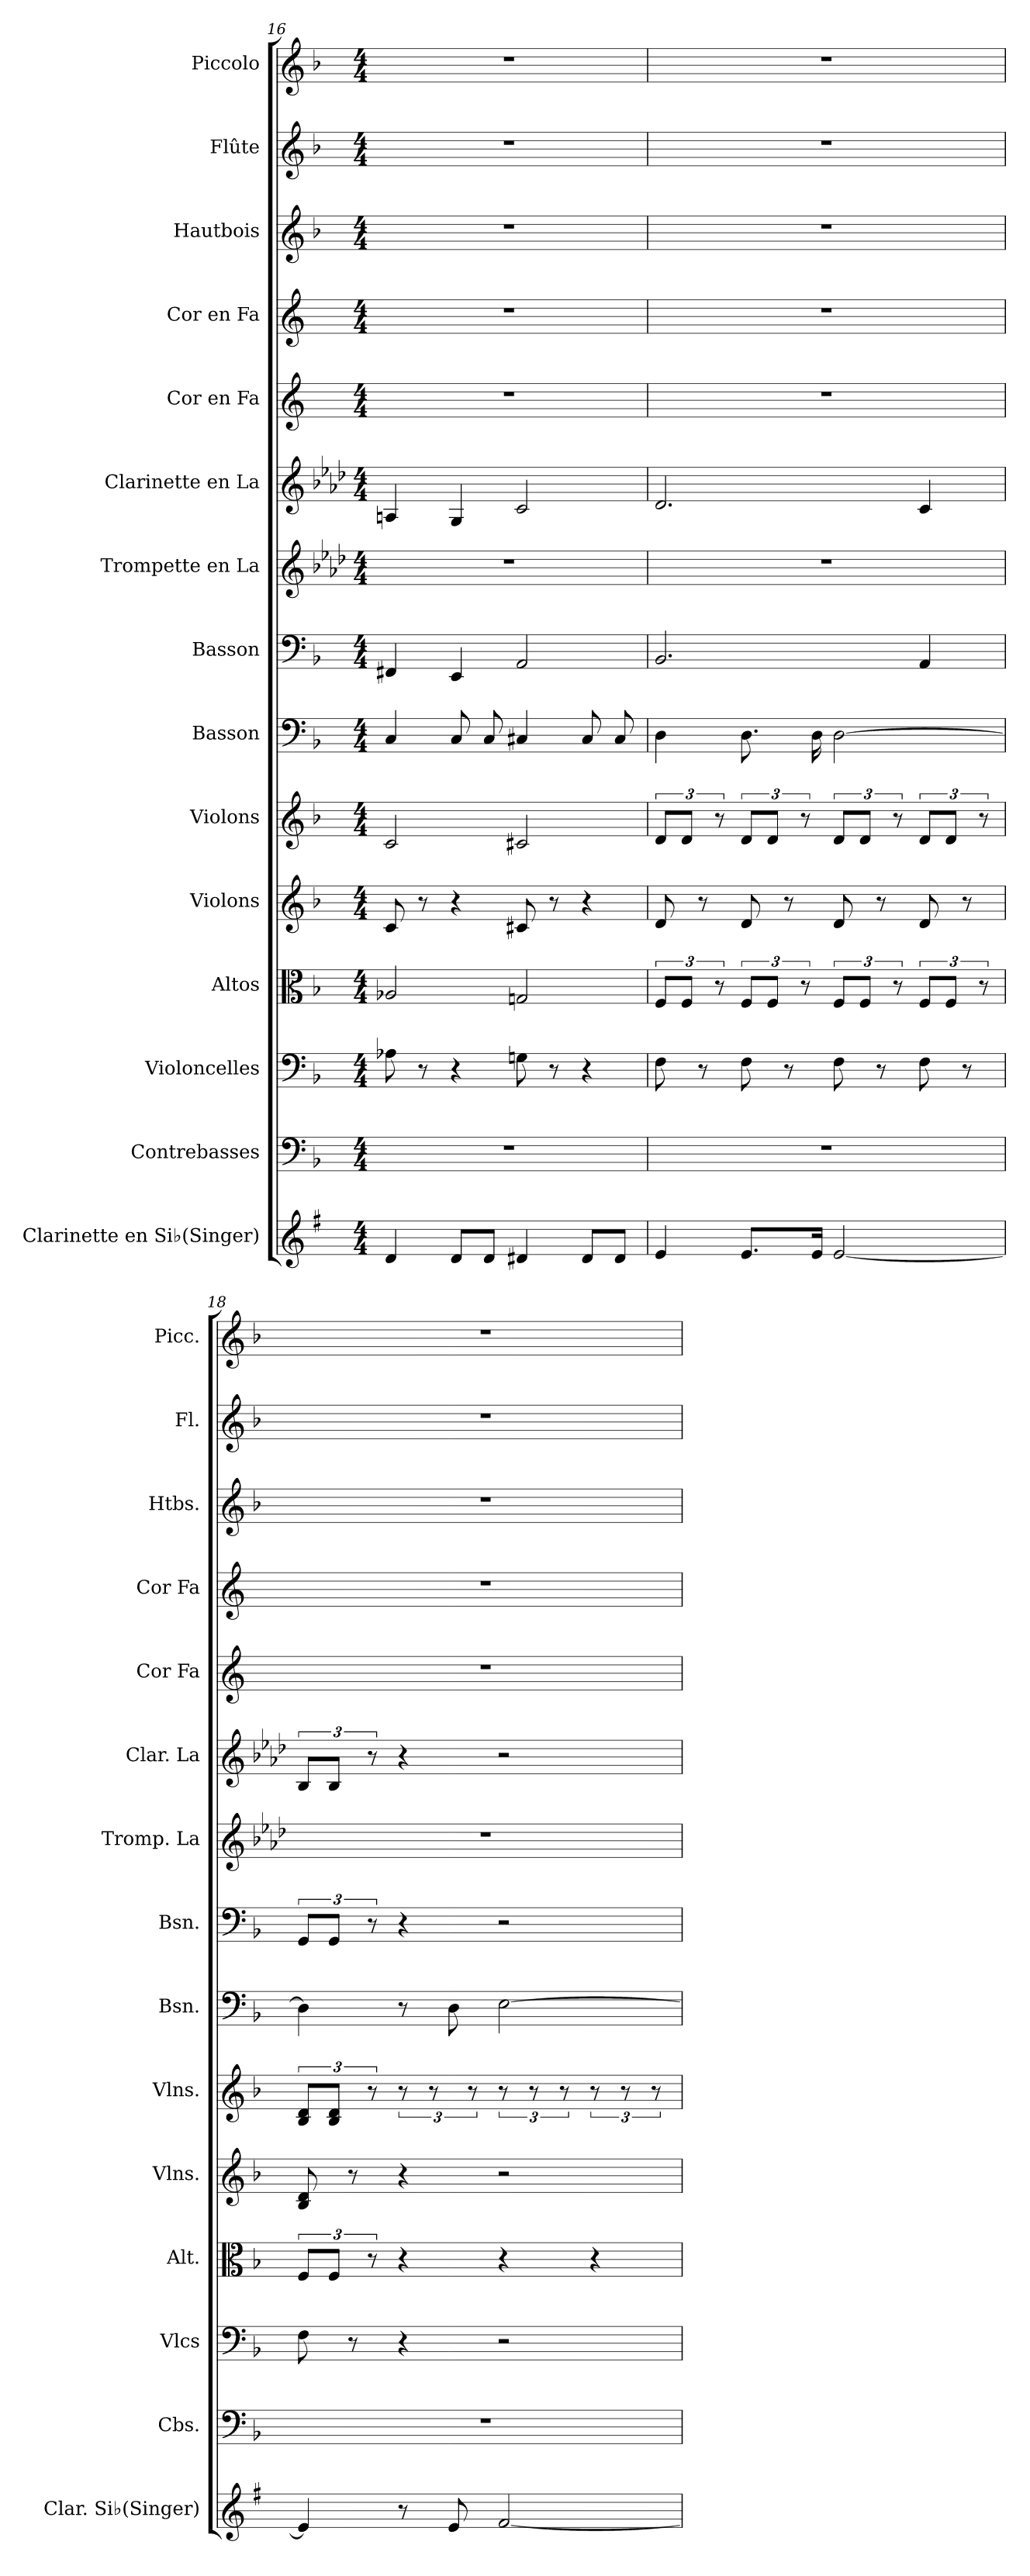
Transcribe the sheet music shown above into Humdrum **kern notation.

**kern	**kern	**kern	**kern	**kern	**kern	**kern	**kern	**kern	**kern	**kern	**kern	**kern	**kern	**kern
*part15	*part14	*part13	*part12	*part11	*part10	*part9	*part8	*part7	*part6	*part5	*part4	*part3	*part2	*part1
*staff15	*staff14	*staff13	*staff12	*staff11	*staff10	*staff9	*staff8	*staff7	*staff6	*staff5	*staff4	*staff3	*staff2	*staff1
*I"Clarinette en Si♭(Singer)	*I"Contrebasses	*I"Violoncelles	*I"Altos	*I"Violons	*I"Violons	*I"Basson	*I"Basson	*I"Trompette en La	*I"Clarinette en La	*I"Cor en Fa	*I"Cor en Fa	*I"Hautbois	*I"Flûte	*I"Piccolo
*I'Clar. Si♭(Singer)	*I'Cbs.	*I'Vlcs	*I'Alt.	*I'Vlns.	*I'Vlns.	*I'Bsn.	*I'Bsn.	*I'Tromp. La	*I'Clar. La	*I'Cor Fa	*I'Cor Fa	*I'Htbs.	*I'Fl.	*I'Picc.
*clefG2	*clefF4	*clefF4	*clefC3	*clefG2	*clefG2	*clefF4	*clefF4	*clefG2	*clefG2	*clefG2	*clefG2	*clefG2	*clefG2	*clefG2
*ITrd1c2	*ITrd7c12	*	*	*	*	*	*	*ITrd2c3	*ITrd2c3	*ITrd4c7	*ITrd4c7	*	*	*ITrd-7c-12
*k[b-]	*k[b-]	*k[b-]	*k[b-]	*k[b-]	*k[b-]	*k[b-]	*k[b-]	*k[b-]	*k[b-]	*k[b-]	*k[b-]	*k[b-]	*k[b-]	*k[b-]
*M4/4	*M4/4	*M4/4	*M4/4	*M4/4	*M4/4	*M4/4	*M4/4	*M4/4	*M4/4	*M4/4	*M4/4	*M4/4	*M4/4	*M4/4
=16	=16	=16	=16	=16	=16	=16	=16	=16	=16	=16	=16	=16	=16	=16
4c/	1r	8A-X\	2A-X/	8c/	2c/	4C/	4FF#X/	1r	4F#X/	1r	1r	1r	1r	1r
.	.	8r	.	8r	.	.	.	.	.	.	.	.	.	.
8c/L	.	4r	.	4r	.	8C/	4EE/	.	4E/	.	.	.	.	.
8c/J	.	.	.	.	.	8C/	.	.	.	.	.	.	.	.
4c#X/	.	8Gn\	2Gn/	8c#X/	2c#X/	4C#X/	2AA/	.	2A/	.	.	.	.	.
.	.	8r	.	8r	.	.	.	.	.	.	.	.	.	.
8c#/L	.	4r	.	4r	.	8C#/	.	.	.	.	.	.	.	.
8c#/J	.	.	.	.	.	8C#/	.	.	.	.	.	.	.	.
!!LO:PB:g=z
=17	=17	=17	=17	=17	=17	=17	=17	=17	=17	=17	=17	=17	=17	=17
4d/	1r	8F\	12F/L	8d/	12d/L	4D\	2.BB-/	1r	2.B-/	1r	1r	1r	1r	1r
.	.	.	12F/J	.	12d/J	.	.	.	.	.	.	.	.	.
.	.	8r	.	8r	.	.	.	.	.	.	.	.	.	.
.	.	.	12r	.	12r	.	.	.	.	.	.	.	.	.
8.d/L	.	8F\	12F/L	8d/	12d/L	8.D\	.	.	.	.	.	.	.	.
.	.	.	12F/J	.	12d/J	.	.	.	.	.	.	.	.	.
.	.	8r	.	8r	.	.	.	.	.	.	.	.	.	.
.	.	.	12r	.	12r	.	.	.	.	.	.	.	.	.
16d/Jk	.	.	.	.	.	16D\	.	.	.	.	.	.	.	.
[2d/	.	8F\	12F/L	8d/	12d/L	[2D\	.	.	.	.	.	.	.	.
.	.	.	12F/J	.	12d/J	.	.	.	.	.	.	.	.	.
.	.	8r	.	8r	.	.	.	.	.	.	.	.	.	.
.	.	.	12r	.	12r	.	.	.	.	.	.	.	.	.
.	.	8F\	12F/L	8d/	12d/L	.	4AA/	.	4A/	.	.	.	.	.
.	.	.	12F/J	.	12d/J	.	.	.	.	.	.	.	.	.
.	.	8r	.	8r	.	.	.	.	.	.	.	.	.	.
.	.	.	12r	.	12r	.	.	.	.	.	.	.	.	.
=18	=18	=18	=18	=18	=18	=18	=18	=18	=18	=18	=18	=18	=18	=18
4d/]	1r	8F\	12F/L	8B-/ 8d/	12B-/ 12d/L	4D\]	12GG/L	1r	12G/L	1r	1r	1r	1r	1r
.	.	.	12F/J	.	12B-/ 12d/J	.	12GG/J	.	12G/J	.	.	.	.	.
.	.	8r	.	8r	.	.	.	.	.	.	.	.	.	.
.	.	.	12r	.	12r	.	12r	.	12r	.	.	.	.	.
8r	.	4r	4r	4r	12r	8r	4r	.	4r	.	.	.	.	.
.	.	.	.	.	12r	.	.	.	.	.	.	.	.	.
8d/	.	.	.	.	.	8D\	.	.	.	.	.	.	.	.
.	.	.	.	.	12r	.	.	.	.	.	.	.	.	.
[2e/	.	2r	4r	2r	12r	[2E\	2r	.	2r	.	.	.	.	.
.	.	.	.	.	12r	.	.	.	.	.	.	.	.	.
.	.	.	.	.	12r	.	.	.	.	.	.	.	.	.
.	.	.	4r	.	12r	.	.	.	.	.	.	.	.	.
.	.	.	.	.	12r	.	.	.	.	.	.	.	.	.
.	.	.	.	.	12r	.	.	.	.	.	.	.	.	.
=	=	=	=	=	=	=	=	=	=	=	=	=	=	=
*-	*-	*-	*-	*-	*-	*-	*-	*-	*-	*-	*-	*-	*-	*-
